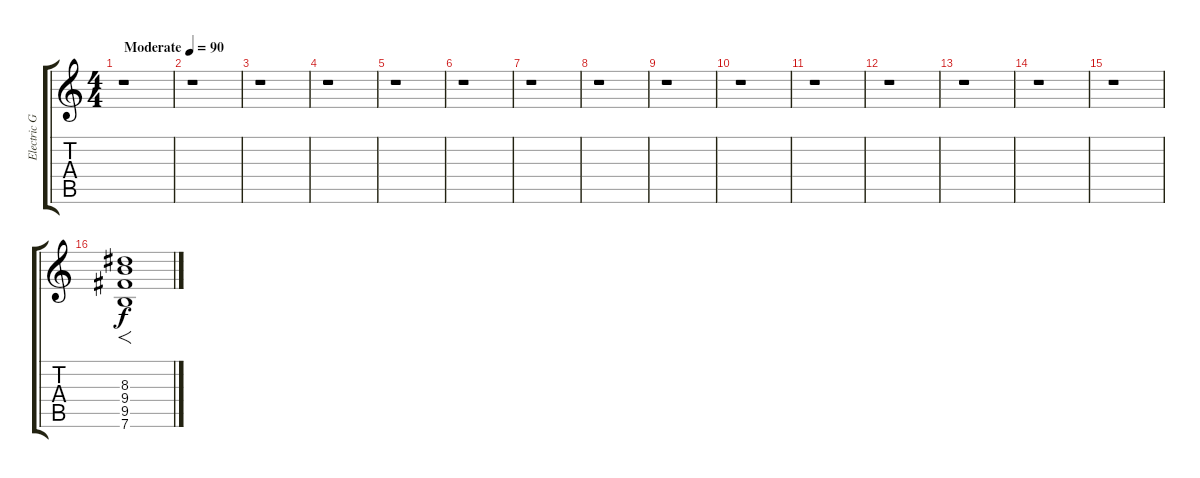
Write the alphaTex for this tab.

\track ("Electric Guitar" "Electric G") {instrument electricguitarclean}
\staff {score tabs}
\tuning (E4 B3 G3 D3 A2 E2) {hide}
\ts (4 4)
\tempo (90 "Moderate")
\clef g2
\ks c
r.1{dy f instrument electricguitarclean} |
r.1 |
r.1 |
r.1 |
r.1 |
r.1 |
r.1 |
r.1 |
r.1 |
r.1 |
r.1 |
r.1 |
r.1 |
r.1 |
r.1 |
(8.3 9.4 9.5 7.6).1{f}
